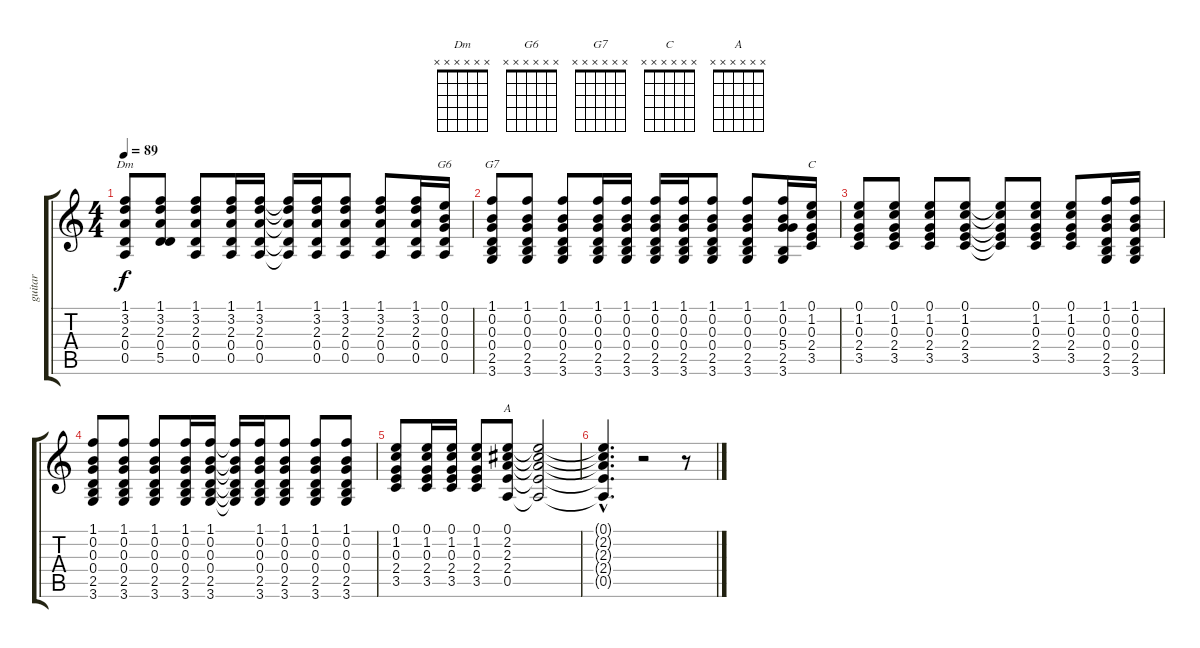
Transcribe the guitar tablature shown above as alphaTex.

\track ("guitar" "guitar") {instrument acousticguitarsteel}
\staff {score tabs}
\tuning (E4 B3 G3 D3 A2 E2) {hide}
\chord ("Dm" x x x x x x) {firstfret 0}
\chord ("G6" x x x x x x) {firstfret 0}
\chord ("G7" x x x x x x) {firstfret 0}
\chord ("C" x x x x x x) {firstfret 0}
\chord ("A" x x x x x x) {firstfret 0}
\ts (4 4)
\tempo 89
\clef g2
\ks c
(1.1 3.2 2.3 0.4 0.5).8{ch "Dm" dy f} (1.1 3.2 2.3 0.4 5.5).8 (1.1 3.2 2.3 0.4 0.5).8 (1.1 3.2 2.3 0.4 0.5).16 (1.1 3.2 2.3 0.4 0.5).16 (1.1{t} 3.2{t} 2.3{t} 0.4{t} 0.5{t}).16 (1.1 3.2 2.3 0.4 0.5).16 (1.1 3.2 2.3 0.4 0.5).8 (1.1 3.2 2.3 0.4 0.5).8 (1.1 3.2 2.3 0.4 0.5).16 (0.1 0.2 0.3 0.4 0.5).16{ch "G6"} |
(1.1 0.2 0.3 0.4 2.5 3.6).8{ch "G7"} (1.1 0.2 0.3 0.4 2.5 3.6).8 (1.1 0.2 0.3 0.4 2.5 3.6).8 (1.1 0.2 0.3 0.4 2.5 3.6).16 (1.1 0.2 0.3 0.4 2.5 3.6).16 (1.1 0.2 0.3 0.4 2.5 3.6).16 (1.1 0.2 0.3 0.4 2.5 3.6).16 (1.1 0.2 0.3 0.4 2.5 3.6).8 (1.1 0.2 0.3 0.4 2.5 3.6).8 (1.1 0.2 0.3 5.4 2.5 3.6).16 (0.1 1.2 0.3 2.4 3.5).16{ch "C"} |
(0.1 1.2 0.3 2.4 3.5).8 (0.1 1.2 0.3 2.4 3.5).8 (0.1 1.2 0.3 2.4 3.5).8 (0.1 1.2 0.3 2.4 3.5).8 (0.1{t} 1.2{t} 0.3{t} 2.4{t} 3.5{t}).8 (0.1 1.2 0.3 2.4 3.5).8 (0.1 1.2 0.3 2.4 3.5).8 (1.1 0.2 0.3 0.4 2.5 3.6).16 (1.1 0.2 0.3 0.4 2.5 3.6).16 |
(1.1 0.2 0.3 0.4 2.5 3.6).8 (1.1 0.2 0.3 0.4 2.5 3.6).8 (1.1 0.2 0.3 0.4 2.5 3.6).8 (1.1 0.2 0.3 0.4 2.5 3.6).16 (1.1 0.2 0.3 0.4 2.5 3.6).16 (1.1{t} 0.2{t} 0.3{t} 0.4{t} 2.5{t} 3.6{t}).16 (1.1 0.2 0.3 0.4 2.5 3.6).16 (1.1 0.2 0.3 0.4 2.5 3.6).8 (1.1 0.2 0.3 0.4 2.5 3.6).8 (1.1 0.2 0.3 0.4 2.5 3.6).8 |
(0.1 1.2 0.3 2.4 3.5).8 (0.1 1.2 0.3 2.4 3.5).16 (0.1 1.2 0.3 2.4 3.5).16 (0.1 1.2 0.3 2.4 3.5).8 (0.1 2.2 2.3 2.4 0.5).8{ch "A"} (0.1{t} 2.2{t} 2.3{t} 2.4{t} 0.5{t}).2 |
(0.1{hac t} 2.2{hac t} 2.3{hac t} 2.4{hac t} 0.5{hac t}).4{d} r.2 r.8
